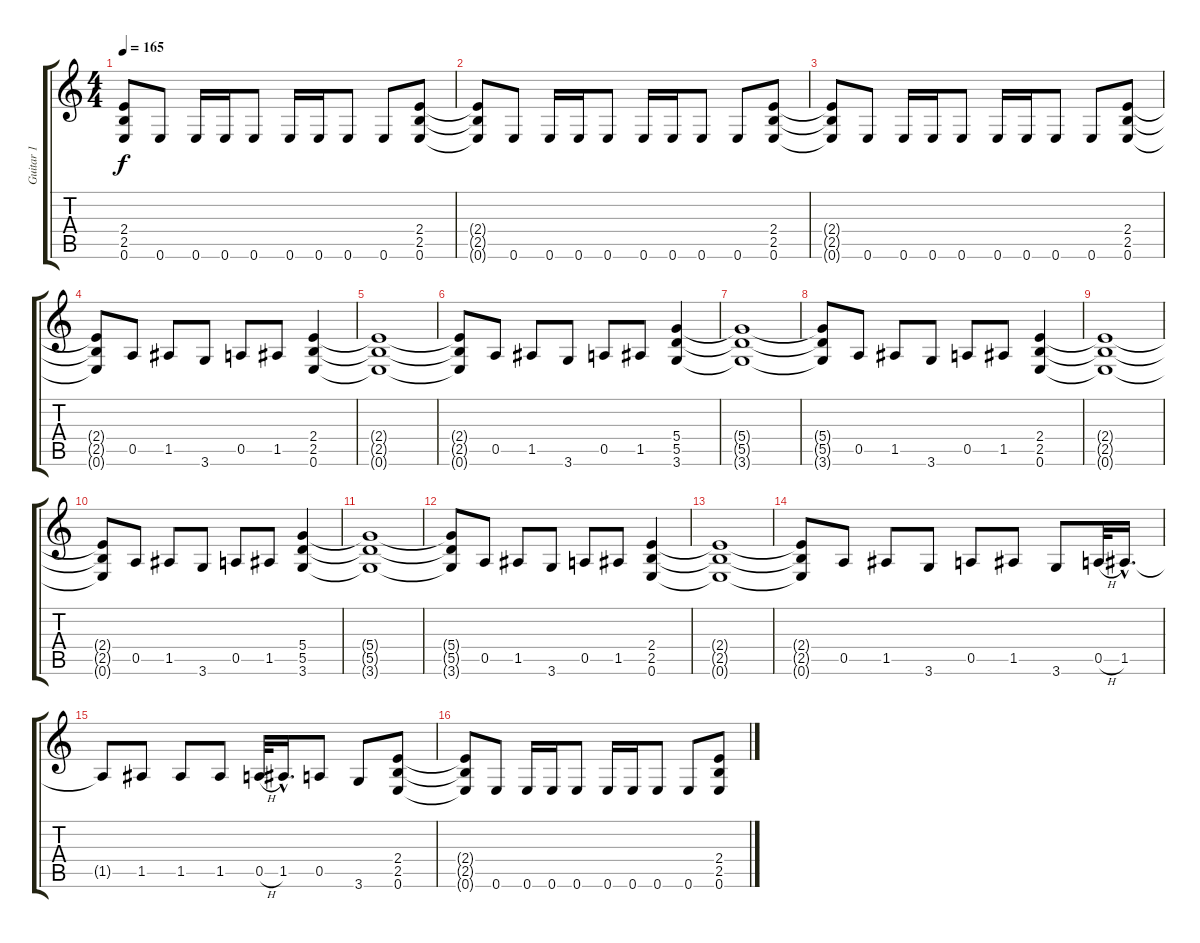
\track ("Guitar 1" "Guitar 1") {instrument distortionguitar}
\staff {score tabs}
\tuning (E4 B3 G3 D3 A2 E2) {hide}
\ts (4 4)
\tempo 165
\clef g2
\ks c
(2.4{t} 2.5{t} 0.6{t}).8{dy f} 0.6.8 0.6.16 0.6.16 0.6.8 0.6.16 0.6.16 0.6.8 0.6.8 (2.4 2.5 0.6).8 |
(2.4{t} 2.5{t} 0.6{t}).8 0.6.8 0.6.16 0.6.16 0.6.8 0.6.16 0.6.16 0.6.8 0.6.8 (2.4 2.5 0.6).8 |
(2.4{t} 2.5{t} 0.6{t}).8 0.6.8 0.6.16 0.6.16 0.6.8 0.6.16 0.6.16 0.6.8 0.6.8 (2.4 2.5 0.6).8 |
(2.4{t} 2.5{t} 0.6{t}).8 0.5.8 1.5.8 3.6.8 0.5.8 1.5.8 (2.4 2.5 0.6).4 |
(2.4{t} 2.5{t} 0.6{t}).1 |
(2.4{t} 2.5{t} 0.6{t}).8 0.5.8 1.5.8 3.6.8 0.5.8 1.5.8 (5.4 5.5 3.6).4 |
(5.4{t} 5.5{t} 3.6{t}).1 |
(5.4{t} 5.5{t} 3.6{t}).8 0.5.8 1.5.8 3.6.8 0.5.8 1.5.8 (2.4 2.5 0.6).4 |
(2.4{t} 2.5{t} 0.6{t}).1 |
(2.4{t} 2.5{t} 0.6{t}).8 0.5.8 1.5.8 3.6.8 0.5.8 1.5.8 (5.4 5.5 3.6).4 |
(5.4{t} 5.5{t} 3.6{t}).1 |
(5.4{t} 5.5{t} 3.6{t}).8 0.5.8 1.5.8 3.6.8 0.5.8 1.5.8 (2.4 2.5 0.6).4 |
(2.4{t} 2.5{t} 0.6{t}).1 |
(2.4{t} 2.5{t} 0.6{t}).8 0.5.8 1.5.8 3.6.8 0.5.8 1.5.8 3.6.8 0.5{h}.32 1.5{hac}.16{d} |
1.5{t}.8 1.5.8 1.5.8 1.5.8 0.5{h}.32 1.5{hac}.16{d} 0.5.8 3.6.8 (2.4 2.5 0.6).8 |
(2.4{t} 2.5{t} 0.6{t}).8 0.6.8 0.6.16 0.6.16 0.6.8 0.6.16 0.6.16 0.6.8 0.6.8 (2.4 2.5 0.6).8
